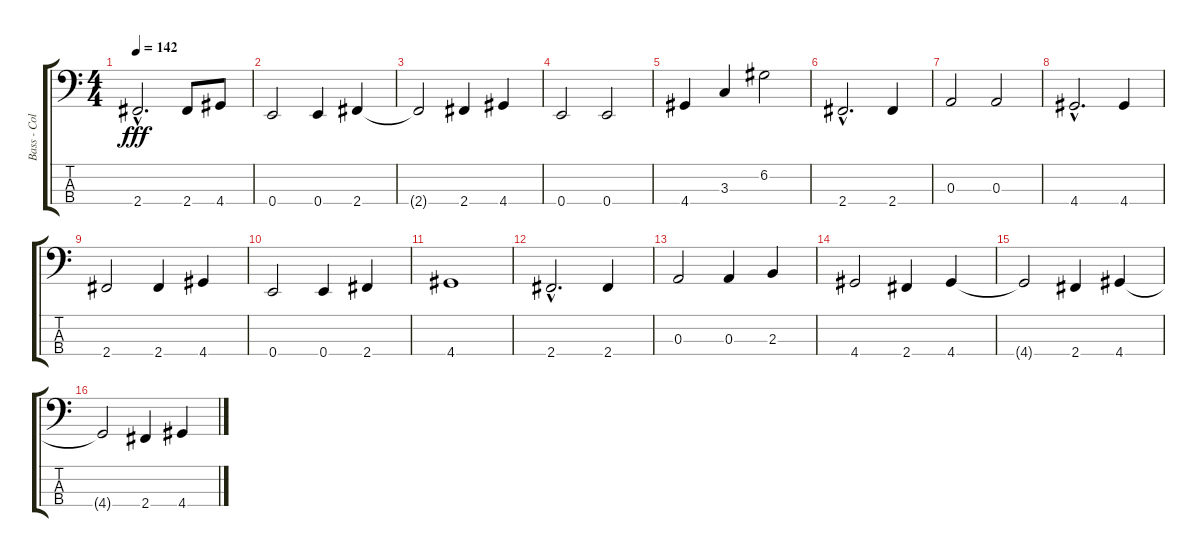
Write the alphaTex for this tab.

\track ("Bass - Colin Greenwood" "Bass - Col") {instrument acousticbass}
\staff {score tabs}
\tuning (G2 D2 A1 E1) {hide}
\ts (4 4)
\tempo 142
\clef f4
\ks c
2.4{hac}.2{d dy fff} 2.4.8 4.4.8 |
0.4.2 0.4.4 2.4.4 |
2.4{t}.2 2.4.4 4.4.4 |
0.4.2 0.4.2 |
4.4.4 3.3.4 6.2.2 |
2.4{hac}.2{d} 2.4.4 |
0.3.2 0.3.2 |
4.4{hac}.2{d} 4.4.4 |
2.4.2 2.4.4 4.4.4 |
0.4.2 0.4.4 2.4.4 |
4.4.1 |
2.4{hac}.2{d} 2.4.4 |
0.3.2 0.3.4 2.3.4 |
4.4.2 2.4.4 4.4.4 |
4.4{t}.2 2.4.4 4.4.4 |
4.4{t}.2 2.4.4 4.4.4
